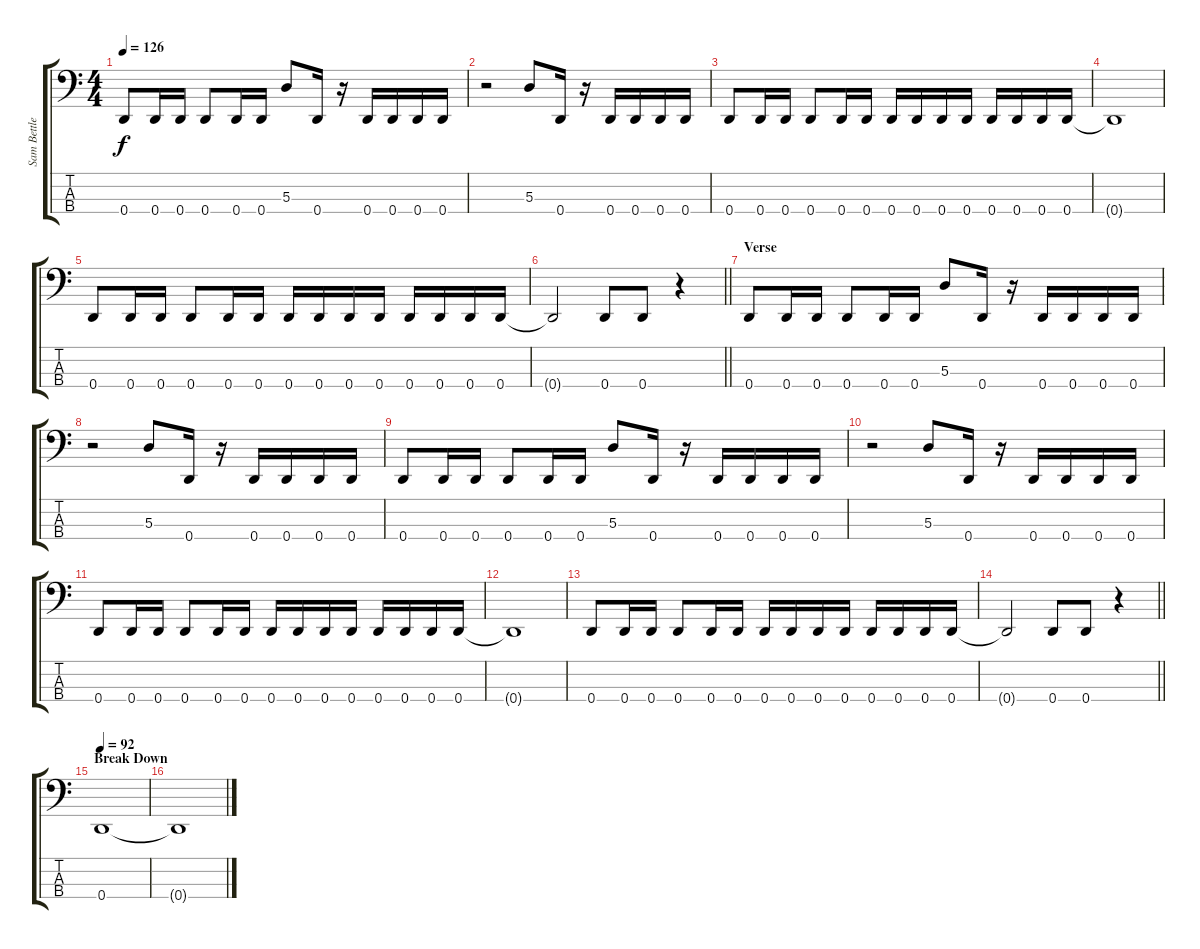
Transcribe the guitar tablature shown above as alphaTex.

\track ("Sam Bettley (Bass)" "Sam Bettle") {instrument electricbasspick}
\staff {score tabs}
\tuning (G2 D2 A1 D1) {hide}
\ts (4 4)
\tempo 126
\clef f4
\ks c
0.4.8{dy f} 0.4.16 0.4.16 0.4.8 0.4.16 0.4.16 5.3.8 0.4.16 r.16 0.4.16 0.4.16 0.4.16 0.4.16 |
r.2 5.3.8 0.4.16 r.16 0.4.16 0.4.16 0.4.16 0.4.16 |
0.4.8 0.4.16 0.4.16 0.4.8 0.4.16 0.4.16 0.4.16 0.4.16 0.4.16 0.4.16 0.4.16 0.4.16 0.4.16 0.4.16 |
0.4{t}.1 |
0.4.8 0.4.16 0.4.16 0.4.8 0.4.16 0.4.16 0.4.16 0.4.16 0.4.16 0.4.16 0.4.16 0.4.16 0.4.16 0.4.16 |
\barLineRight lightlight
0.4{t}.2 0.4.8 0.4.8 r.4 |
\section ("" "Verse")
0.4.8 0.4.16 0.4.16 0.4.8 0.4.16 0.4.16 5.3.8 0.4.16 r.16 0.4.16 0.4.16 0.4.16 0.4.16 |
r.2 5.3.8 0.4.16 r.16 0.4.16 0.4.16 0.4.16 0.4.16 |
0.4.8 0.4.16 0.4.16 0.4.8 0.4.16 0.4.16 5.3.8 0.4.16 r.16 0.4.16 0.4.16 0.4.16 0.4.16 |
r.2 5.3.8 0.4.16 r.16 0.4.16 0.4.16 0.4.16 0.4.16 |
0.4.8 0.4.16 0.4.16 0.4.8 0.4.16 0.4.16 0.4.16 0.4.16 0.4.16 0.4.16 0.4.16 0.4.16 0.4.16 0.4.16 |
0.4{t}.1 |
0.4.8 0.4.16 0.4.16 0.4.8 0.4.16 0.4.16 0.4.16 0.4.16 0.4.16 0.4.16 0.4.16 0.4.16 0.4.16 0.4.16 |
\barLineRight lightlight
0.4{t}.2 0.4.8 0.4.8 r.4 |
\section ("" "Break Down")
\tempo 92
0.4.1 |
0.4{t}.1
